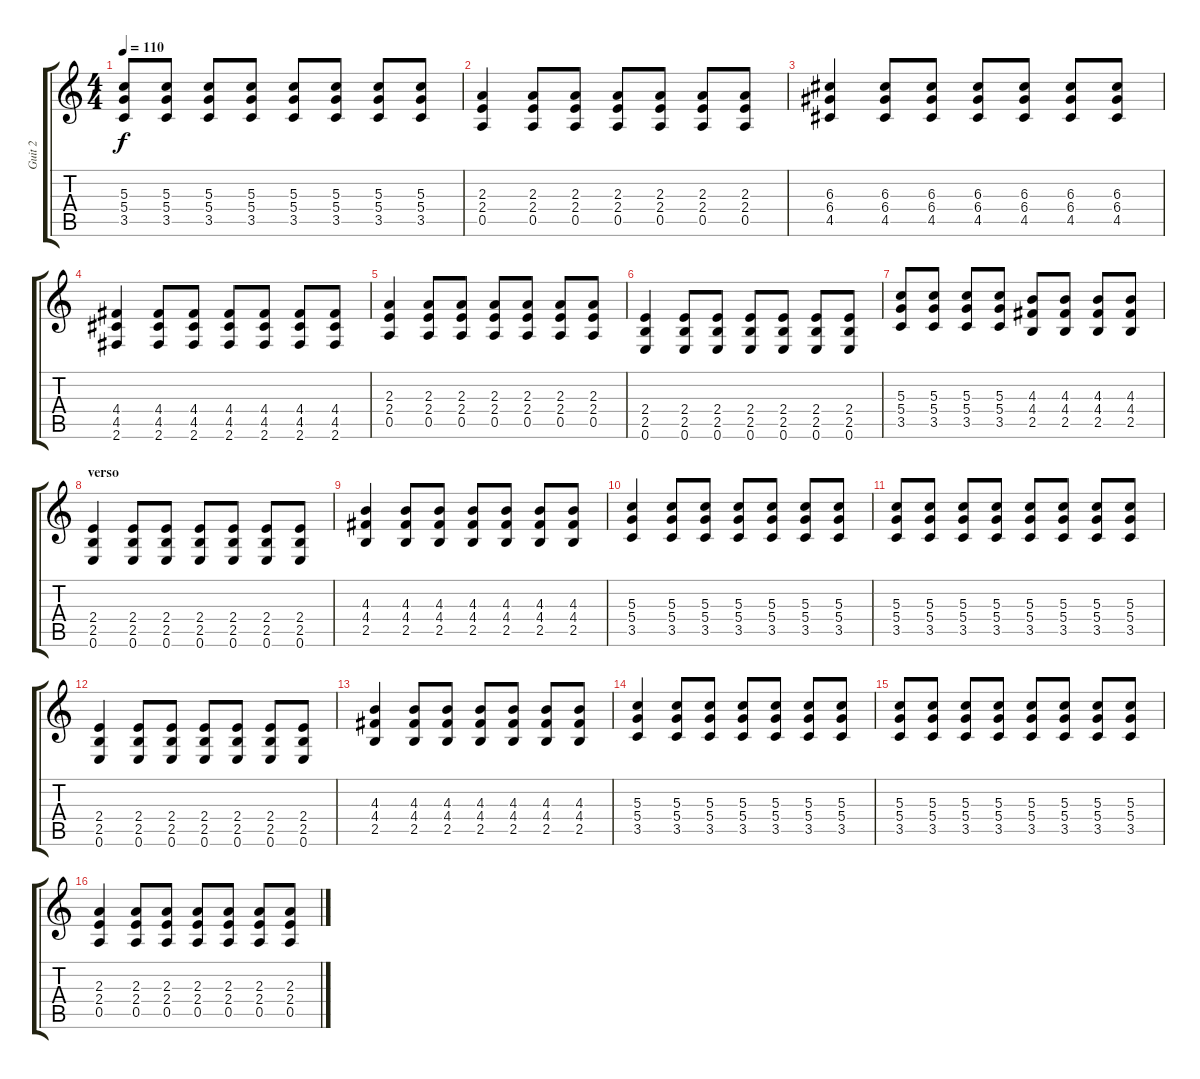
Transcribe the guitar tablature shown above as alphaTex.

\track ("Guit 2" "Guit 2") {instrument distortionguitar}
\staff {score tabs}
\tuning (E4 B3 G3 D3 A2 E2) {hide}
\ts (4 4)
\tempo 110
\clef g2
\ks c
(5.3 5.4 3.5).8{dy f} (5.3 5.4 3.5).8 (5.3 5.4 3.5).8 (5.3 5.4 3.5).8 (5.3 5.4 3.5).8 (5.3 5.4 3.5).8 (5.3 5.4 3.5).8 (5.3 5.4 3.5).8 |
(2.3 2.4 0.5).4 (2.3 2.4 0.5).8 (2.3 2.4 0.5).8 (2.3 2.4 0.5).8 (2.3 2.4 0.5).8 (2.3 2.4 0.5).8 (2.3 2.4 0.5).8 |
(6.3 6.4 4.5).4 (6.3 6.4 4.5).8 (6.3 6.4 4.5).8 (6.3 6.4 4.5).8 (6.3 6.4 4.5).8 (6.3 6.4 4.5).8 (6.3 6.4 4.5).8 |
(4.4 4.5 2.6).4 (4.4 4.5 2.6).8 (4.4 4.5 2.6).8 (4.4 4.5 2.6).8 (4.4 4.5 2.6).8 (4.4 4.5 2.6).8 (4.4 4.5 2.6).8 |
(2.3 2.4 0.5).4 (2.3 2.4 0.5).8 (2.3 2.4 0.5).8 (2.3 2.4 0.5).8 (2.3 2.4 0.5).8 (2.3 2.4 0.5).8 (2.3 2.4 0.5).8 |
(2.4 2.5 0.6).4 (2.4 2.5 0.6).8 (2.4 2.5 0.6).8 (2.4 2.5 0.6).8 (2.4 2.5 0.6).8 (2.4 2.5 0.6).8 (2.4 2.5 0.6).8 |
(5.3 5.4 3.5).8 (5.3 5.4 3.5).8 (5.3 5.4 3.5).8 (5.3 5.4 3.5).8 (4.3 4.4 2.5).8 (4.3 4.4 2.5).8 (4.3 4.4 2.5).8 (4.3 4.4 2.5).8 |
\section ("" "verso")
(2.4 2.5 0.6).4 (2.4 2.5 0.6).8 (2.4 2.5 0.6).8 (2.4 2.5 0.6).8 (2.4 2.5 0.6).8 (2.4 2.5 0.6).8 (2.4 2.5 0.6).8 |
(4.3 4.4 2.5).4 (4.3 4.4 2.5).8 (4.3 4.4 2.5).8 (4.3 4.4 2.5).8 (4.3 4.4 2.5).8 (4.3 4.4 2.5).8 (4.3 4.4 2.5).8 |
(5.3 5.4 3.5).4 (5.3 5.4 3.5).8 (5.3 5.4 3.5).8 (5.3 5.4 3.5).8 (5.3 5.4 3.5).8 (5.3 5.4 3.5).8 (5.3 5.4 3.5).8 |
(5.3 5.4 3.5).8 (5.3 5.4 3.5).8 (5.3 5.4 3.5).8 (5.3 5.4 3.5).8 (5.3 5.4 3.5).8 (5.3 5.4 3.5).8 (5.3 5.4 3.5).8 (5.3 5.4 3.5).8 |
(2.4 2.5 0.6).4 (2.4 2.5 0.6).8 (2.4 2.5 0.6).8 (2.4 2.5 0.6).8 (2.4 2.5 0.6).8 (2.4 2.5 0.6).8 (2.4 2.5 0.6).8 |
(4.3 4.4 2.5).4 (4.3 4.4 2.5).8 (4.3 4.4 2.5).8 (4.3 4.4 2.5).8 (4.3 4.4 2.5).8 (4.3 4.4 2.5).8 (4.3 4.4 2.5).8 |
(5.3 5.4 3.5).4 (5.3 5.4 3.5).8 (5.3 5.4 3.5).8 (5.3 5.4 3.5).8 (5.3 5.4 3.5).8 (5.3 5.4 3.5).8 (5.3 5.4 3.5).8 |
(5.3 5.4 3.5).8 (5.3 5.4 3.5).8 (5.3 5.4 3.5).8 (5.3 5.4 3.5).8 (5.3 5.4 3.5).8 (5.3 5.4 3.5).8 (5.3 5.4 3.5).8 (5.3 5.4 3.5).8 |
(2.3 2.4 0.5).4 (2.3 2.4 0.5).8 (2.3 2.4 0.5).8 (2.3 2.4 0.5).8 (2.3 2.4 0.5).8 (2.3 2.4 0.5).8 (2.3 2.4 0.5).8
